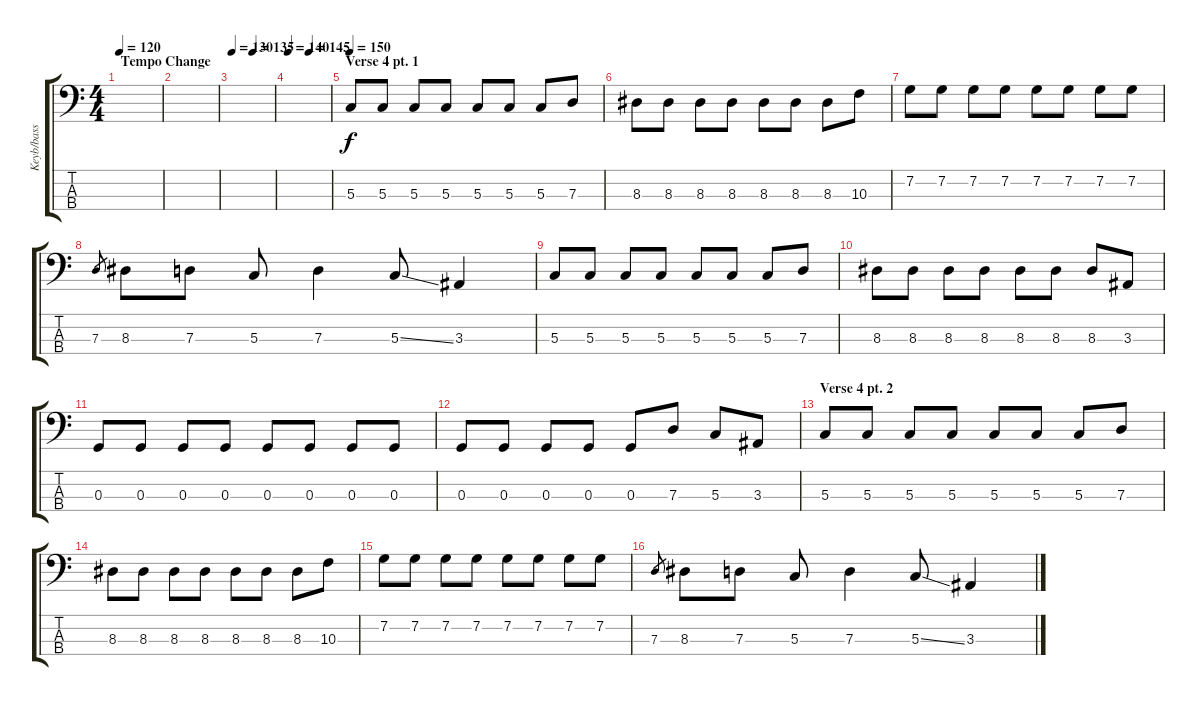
\track ("Keyb/bass" "Keyb/bass") {instrument electricbasspick}
\staff {score tabs}
\tuning (F2 C2 G1 C1) {hide}
\ts (4 4)
\section ("" "Tempo Change")
\tempo 120
\clef f4
\ks c
|
|
\tempo 130
\tempo (135 0.5)
|
\tempo 140
\tempo (145 0.5)
|
\section ("" "Verse 4 pt. 1")
\tempo 150
5.3.8 5.3.8 5.3.8 5.3.8 5.3.8 5.3.8 5.3.8 7.3.8 |
8.3.8 8.3.8 8.3.8 8.3.8 8.3.8 8.3.8 8.3.8 10.3.8 |
7.2.8 7.2.8 7.2.8 7.2.8 7.2.8 7.2.8 7.2.8 7.2.8 |
7.3.8{gr} 8.3.8 7.3.8 5.3.8 7.3.4 5.3{ss}.8 3.3.4 |
5.3.8 5.3.8 5.3.8 5.3.8 5.3.8 5.3.8 5.3.8 7.3.8 |
8.3.8 8.3.8 8.3.8 8.3.8 8.3.8 8.3.8 8.3.8 3.3.8 |
0.3.8 0.3.8 0.3.8 0.3.8 0.3.8 0.3.8 0.3.8 0.3.8 |
0.3.8 0.3.8 0.3.8 0.3.8 0.3.8 7.3.8 5.3.8 3.3.8 |
\section ("" "Verse 4 pt. 2")
5.3.8 5.3.8 5.3.8 5.3.8 5.3.8 5.3.8 5.3.8 7.3.8 |
8.3.8 8.3.8 8.3.8 8.3.8 8.3.8 8.3.8 8.3.8 10.3.8 |
7.2.8 7.2.8 7.2.8 7.2.8 7.2.8 7.2.8 7.2.8 7.2.8 |
7.3.8{gr} 8.3.8 7.3.8 5.3.8 7.3.4 5.3{ss}.8 3.3.4
